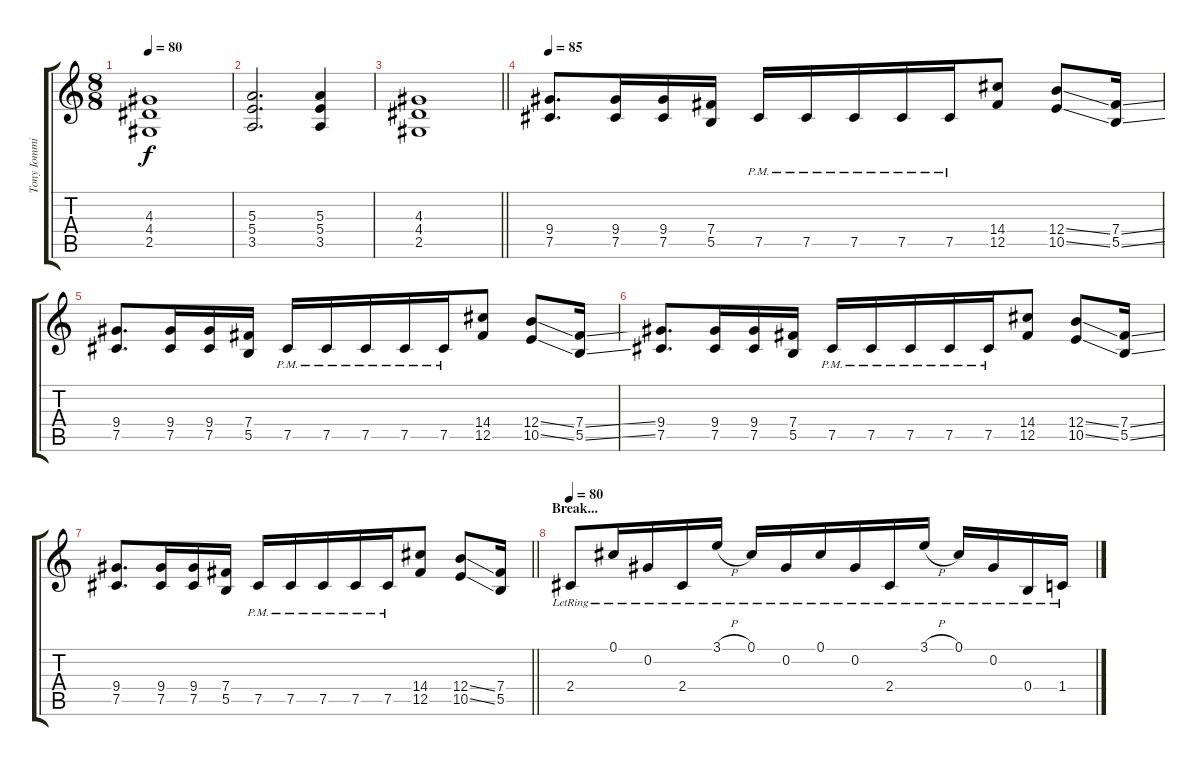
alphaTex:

\track ("Tony Iommi (Guitar)" "Tony Iommi") {instrument distortionguitar}
\staff {score tabs}
\tuning (Db4 Ab3 E3 B2 Gb2 Db2) {hide}
\ts (8 8)
\tempo 80
\clef g2
\ks c
(4.3 4.4 2.5).1{dy f} |
(5.3 5.4 3.5).2{d} (5.3 5.4 3.5).4 |
\barLineRight lightlight
(4.3 4.4 2.5).1 |
\tempo 85
(9.4 7.5).8{d} (9.4 7.5).16 (9.4 7.5).16 (7.4 5.5).16 7.5{pm}.16 7.5{pm}.16 7.5{pm}.16 7.5{pm}.16 7.5{pm}.16 (14.4 12.5).8 (12.4{ss} 10.5{ss}).8 (7.4{ss} 5.5{ss}).16 |
(9.4 7.5).8{d} (9.4 7.5).16 (9.4 7.5).16 (7.4 5.5).16 7.5{pm}.16 7.5{pm}.16 7.5{pm}.16 7.5{pm}.16 7.5{pm}.16 (14.4 12.5).8 (12.4{ss} 10.5{ss}).8 (7.4{ss} 5.5{ss}).16 |
(9.4 7.5).8{d} (9.4 7.5).16 (9.4 7.5).16 (7.4 5.5).16 7.5{pm}.16 7.5{pm}.16 7.5{pm}.16 7.5{pm}.16 7.5{pm}.16 (14.4 12.5).8 (12.4{ss} 10.5{ss}).8 (7.4{ss} 5.5{ss}).16 |
\barLineRight lightlight
(9.4 7.5).8{d} (9.4 7.5).16 (9.4 7.5).16 (7.4 5.5).16 7.5{pm}.16 7.5{pm}.16 7.5{pm}.16 7.5{pm}.16 7.5{pm}.16 (14.4 12.5).8 (12.4{ss} 10.5{ss}).8 (7.4 5.5).16 |
\section ("" "Break...")
\tempo 80
2.4{lr}.8{volume 11} 0.1{lr}.16 0.2{lr}.16 2.4{lr}.16 3.1{h lr}.16 0.1{lr}.16 0.2{lr}.16 0.1{lr}.16 0.2{lr}.16 2.4{lr}.16 3.1{h lr}.16 0.1{lr}.16 0.2{lr}.16 0.4{lr}.16 1.4{lr}.16
